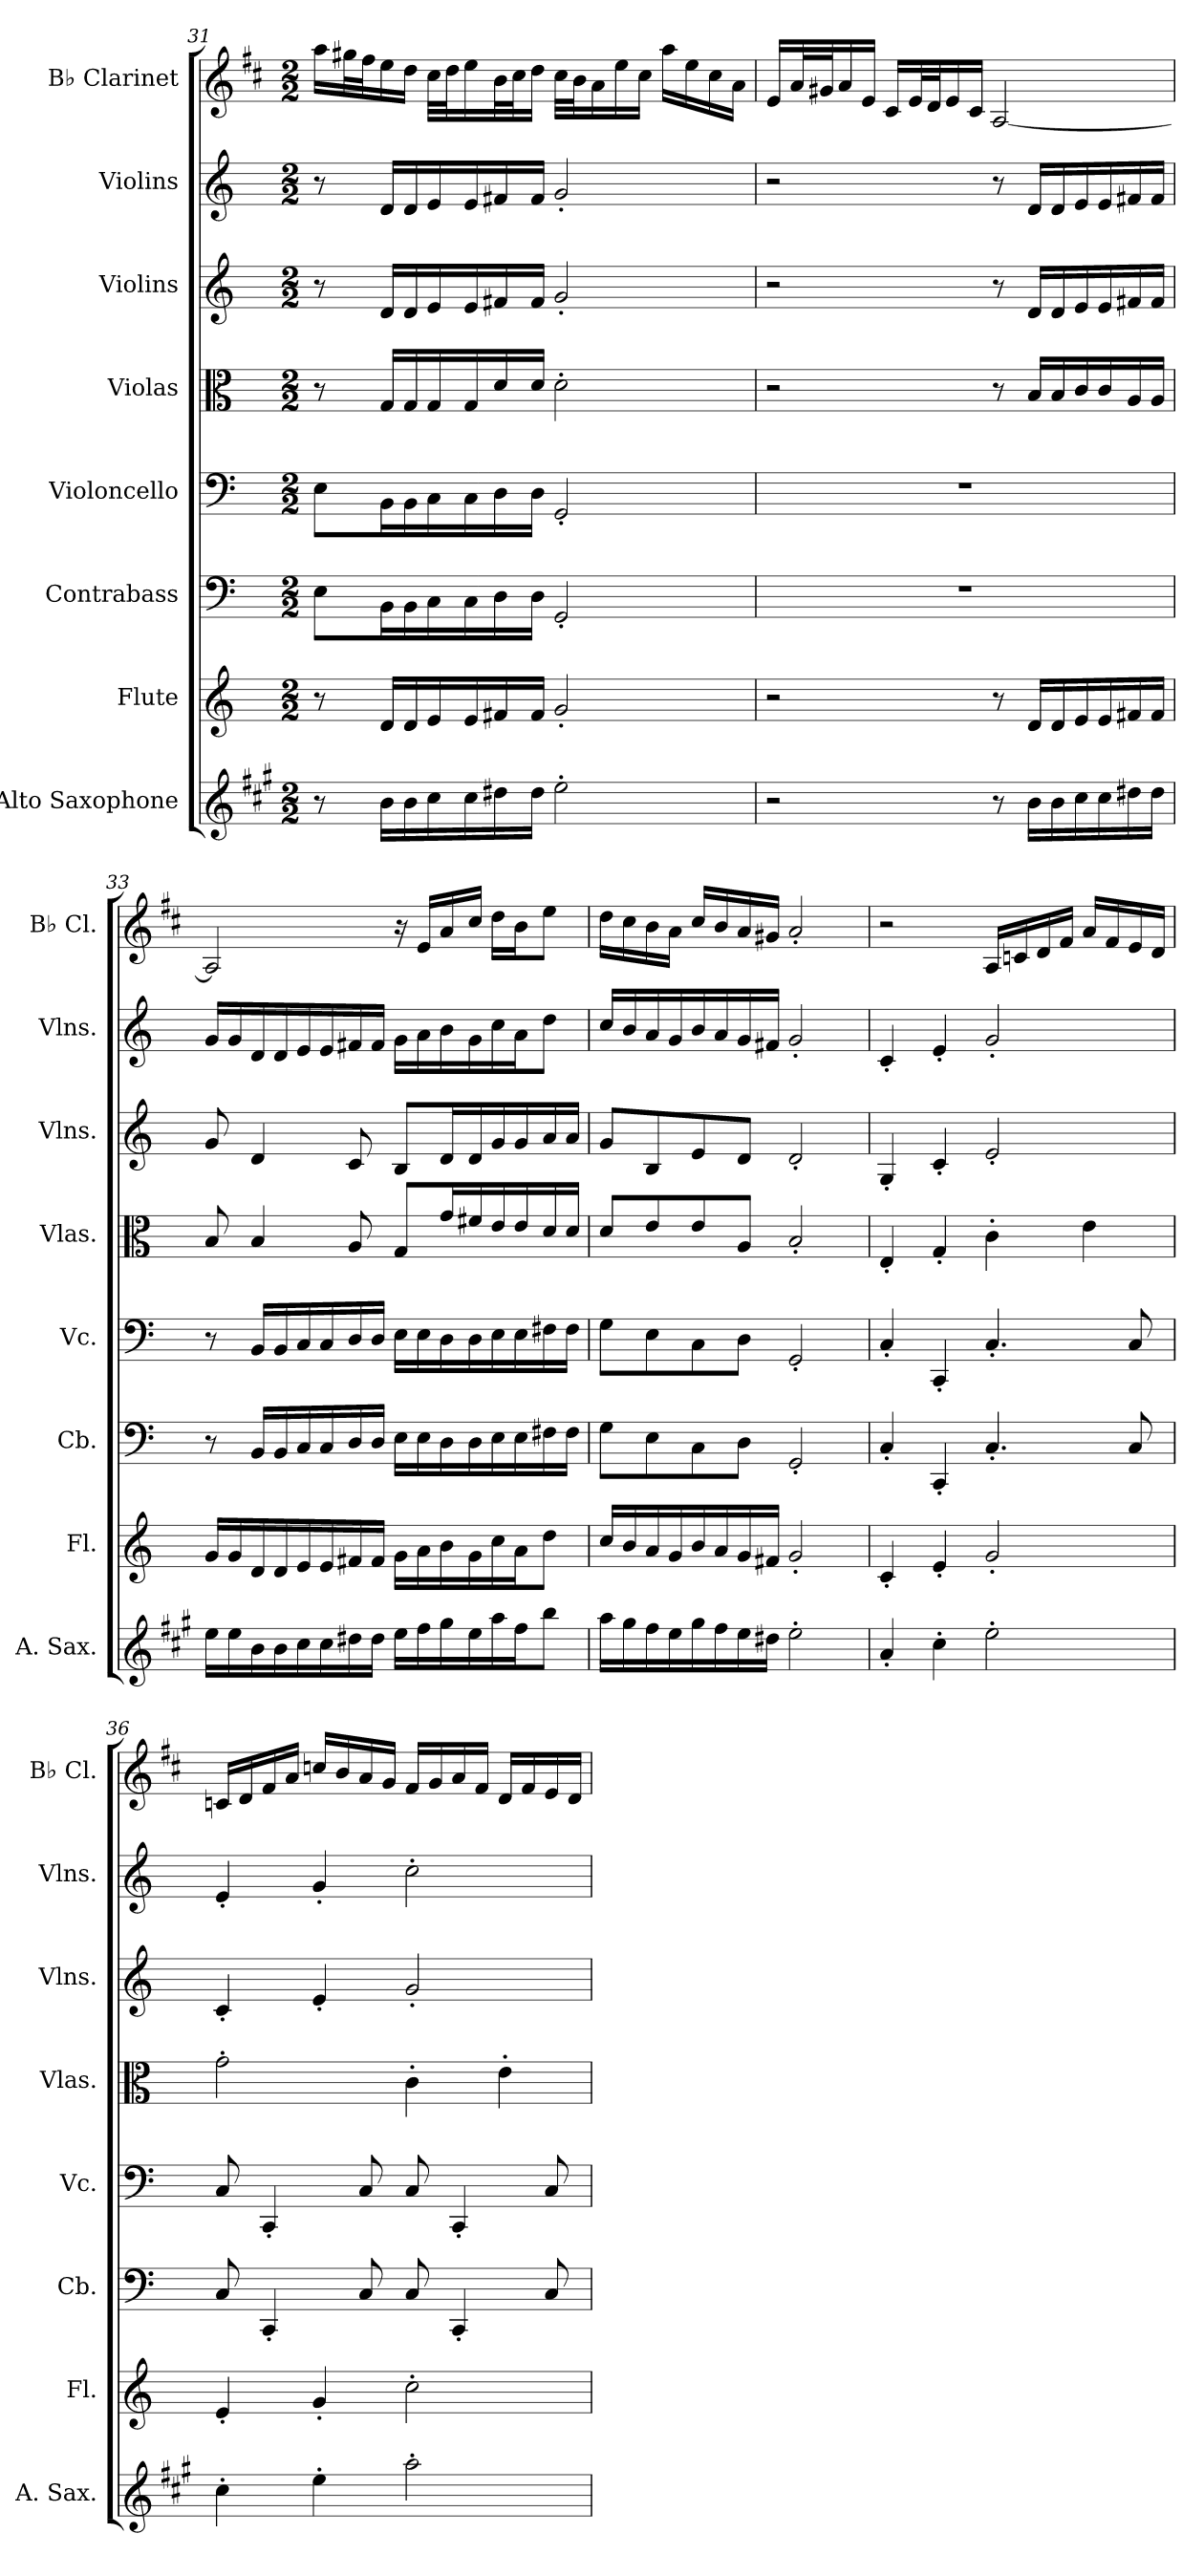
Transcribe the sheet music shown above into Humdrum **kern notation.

**kern	**kern	**kern	**kern	**kern	**kern	**kern	**kern
*part8	*part7	*part6	*part5	*part4	*part3	*part2	*part1
*staff8	*staff7	*staff6	*staff5	*staff4	*staff3	*staff2	*staff1
*I"Alto Saxophone	*I"Flute	*I"Contrabass	*I"Violoncello	*I"Violas	*I"Violins	*I"Violins	*I"B♭ Clarinet
*I'A. Sax.	*I'Fl.	*I'Cb.	*I'Vc.	*I'Vlas.	*I'Vlns.	*I'Vlns.	*I'B♭ Cl.
*clefG2	*clefG2	*clefF4	*clefF4	*clefC3	*clefG2	*clefG2	*clefG2
*ITrd5c9	*	*ITrd7c12	*	*	*	*	*ITrd1c2
*k[]	*k[]	*k[]	*k[]	*k[]	*k[]	*k[]	*k[]
*M2/2	*M2/2	*M2/2	*M2/2	*M2/2	*M2/2	*M2/2	*M2/2
=31	=31	=31	=31	=31	=31	=31	=31
8r	8r	8EE\L	8E\L	8r	8r	8r	16gg\LL
.	.	.	.	.	.	.	32ff#X\L
.	.	.	.	.	.	.	32ee\J
16d\LL	16d/LL	16BBB\L	16BB\L	16G/LL	16d/LL	16d/LL	16dd\
16d\	16d/	16BBB\	16BB\	16G/	16d/	16d/	16cc\JJ
16e\	16e/	16CC\	16C\	16G/	16e/	16e/	32b\LLL
.	.	.	.	.	.	.	32cc\J
16e\	16e/	16CC\	16C\	16G/	16e/	16e/	16dd\
16f#X\	16f#X/	16DD\	16D\	16d/	16f#X/	16f#X/	32a\L
.	.	.	.	.	.	.	32b\J
16f#\JJ	16f#/JJ	16DD\JJ	16D\JJ	16d/JJ	16f#/JJ	16f#/JJ	16cc\JJ
2g'\	2g'/	2GGG'/	2GG'/	2d'\	2g'/	2g'/	32b\LLL
.	.	.	.	.	.	.	32a\J
.	.	.	.	.	.	.	16g\
.	.	.	.	.	.	.	16dd\
.	.	.	.	.	.	.	16b\JJ
.	.	.	.	.	.	.	16gg\LL
.	.	.	.	.	.	.	16dd\
.	.	.	.	.	.	.	16b\
.	.	.	.	.	.	.	16g\JJ
!!LO:LB:g=z
=32	=32	=32	=32	=32	=32	=32	=32
2r	2r	1r	1r	2r	2r	2r	16d/LL
.	.	.	.	.	.	.	32g/L
.	.	.	.	.	.	.	32f#X/J
.	.	.	.	.	.	.	16g/
.	.	.	.	.	.	.	16d/JJ
.	.	.	.	.	.	.	16B/LL
.	.	.	.	.	.	.	32d/L
.	.	.	.	.	.	.	32c/J
.	.	.	.	.	.	.	16d/
.	.	.	.	.	.	.	16B/JJ
8r	8r	.	.	8r	8r	8r	[2G/
16d\LL	16d/LL	.	.	16B/LL	16d/LL	16d/LL	.
16d\	16d/	.	.	16B/	16d/	16d/	.
16e\	16e/	.	.	16c/	16e/	16e/	.
16e\	16e/	.	.	16c/	16e/	16e/	.
16f#X\	16f#X/	.	.	16A/	16f#X/	16f#X/	.
16f#\JJ	16f#/JJ	.	.	16A/JJ	16f#/JJ	16f#/JJ	.
=33	=33	=33	=33	=33	=33	=33	=33
16g\LL	16g/LL	8r	8r	8B/	8g/	16g/LL	2G/]
16g\	16g/	.	.	.	.	16g/	.
16d\	16d/	16BBB/LL	16BB/LL	4B/	4d/	16d/	.
16d\	16d/	16BBB/	16BB/	.	.	16d/	.
16e\	16e/	16CC/	16C/	.	.	16e/	.
16e\	16e/	16CC/	16C/	.	.	16e/	.
16f#X\	16f#X/	16DD/	16D/	8A/	8c/	16f#X/	.
16f#\JJ	16f#/JJ	16DD/JJ	16D/JJ	.	.	16f#/JJ	.
16g\LL	16g\LL	16EE\LL	16E\LL	8G/L	8B/L	16g\LL	16r
16a\	16a\	16EE\	16E\	.	.	16a\	16d/LL
16b\	16b\	16DD\	16D\	16g/L	16d/L	16b\	16g/
16g\	16g\	16DD\	16D\	16f#X/	16d/	16g\	16b/JJ
16cc\	16cc\	16EE\	16E\	16e/	16g/	16cc\	16cc\LL
16a\J	16a\J	16EE\	16E\	16e/	16g/	16a\J	16a\J
8dd\J	8dd\J	16FF#X\	16F#X\	16d/	16a/	8dd\J	8dd\J
.	.	16FF#\JJ	16F#\JJ	16d/JJ	16a/JJ	.	.
=34	=34	=34	=34	=34	=34	=34	=34
16cc\LL	16cc/LL	8GG\L	8G\L	8d/L	8g/L	16cc/LL	16cc\LL
16b\	16b/	.	.	.	.	16b/	16b\
16a\	16a/	8EE\	8E\	8e/	8B/	16a/	16a\
16g\	16g/	.	.	.	.	16g/	16g\JJ
16b\	16b/	8CC\	8C\	8e/	8e/	16b/	16b/LL
16a\	16a/	.	.	.	.	16a/	16a/
16g\	16g/	8DD\J	8D\J	8A/J	8d/J	16g/	16g/
16f#X\JJ	16f#X/JJ	.	.	.	.	16f#X/JJ	16f#X/JJ
2g'\	2g'/	2GGG'/	2GG'/	2B'/	2d'/	2g'/	2g'/
=35	=35	=35	=35	=35	=35	=35	=35
4c'/	4c'/	4CC'/	4C'/	4E'/	4G'/	4c'/	2r
4e'\	4e'/	4CCC'/	4CC'/	4G'/	4c'/	4e'/	.
2g'\	2g'/	4.CC'/	4.C'/	4c'\	2e'/	2g'/	16G/LL
.	.	.	.	.	.	.	16B-X/
.	.	.	.	.	.	.	16c/
.	.	.	.	.	.	.	16e/JJ
.	.	.	.	4e\	.	.	16g/LL
.	.	.	.	.	.	.	16e/
.	.	8CC/	8C/	.	.	.	16d/
.	.	.	.	.	.	.	16c/JJ
!!LO:LB:g=z
=36	=36	=36	=36	=36	=36	=36	=36
4e'\	4e'/	8CC/	8C/	2g'\	4c'/	4e'/	16B-X/LL
.	.	.	.	.	.	.	16c/
.	.	4CCC'/	4CC'/	.	.	.	16e/
.	.	.	.	.	.	.	16g/JJ
4g'\	4g'/	.	.	.	4e'/	4g'/	16b-X/LL
.	.	.	.	.	.	.	16a/
.	.	8CC/	8C/	.	.	.	16g/
.	.	.	.	.	.	.	16f/JJ
2cc'\	2cc'\	8CC/	8C/	4c'\	2g'/	2cc'\	16e/LL
.	.	.	.	.	.	.	16f/
.	.	4CCC'/	4CC'/	.	.	.	16g/
.	.	.	.	.	.	.	16e/JJ
.	.	.	.	4e'\	.	.	16c/LL
.	.	.	.	.	.	.	16e/
.	.	8CC/	8C/	.	.	.	16d/
.	.	.	.	.	.	.	16c/JJ
=	=	=	=	=	=	=	=
*-	*-	*-	*-	*-	*-	*-	*-
